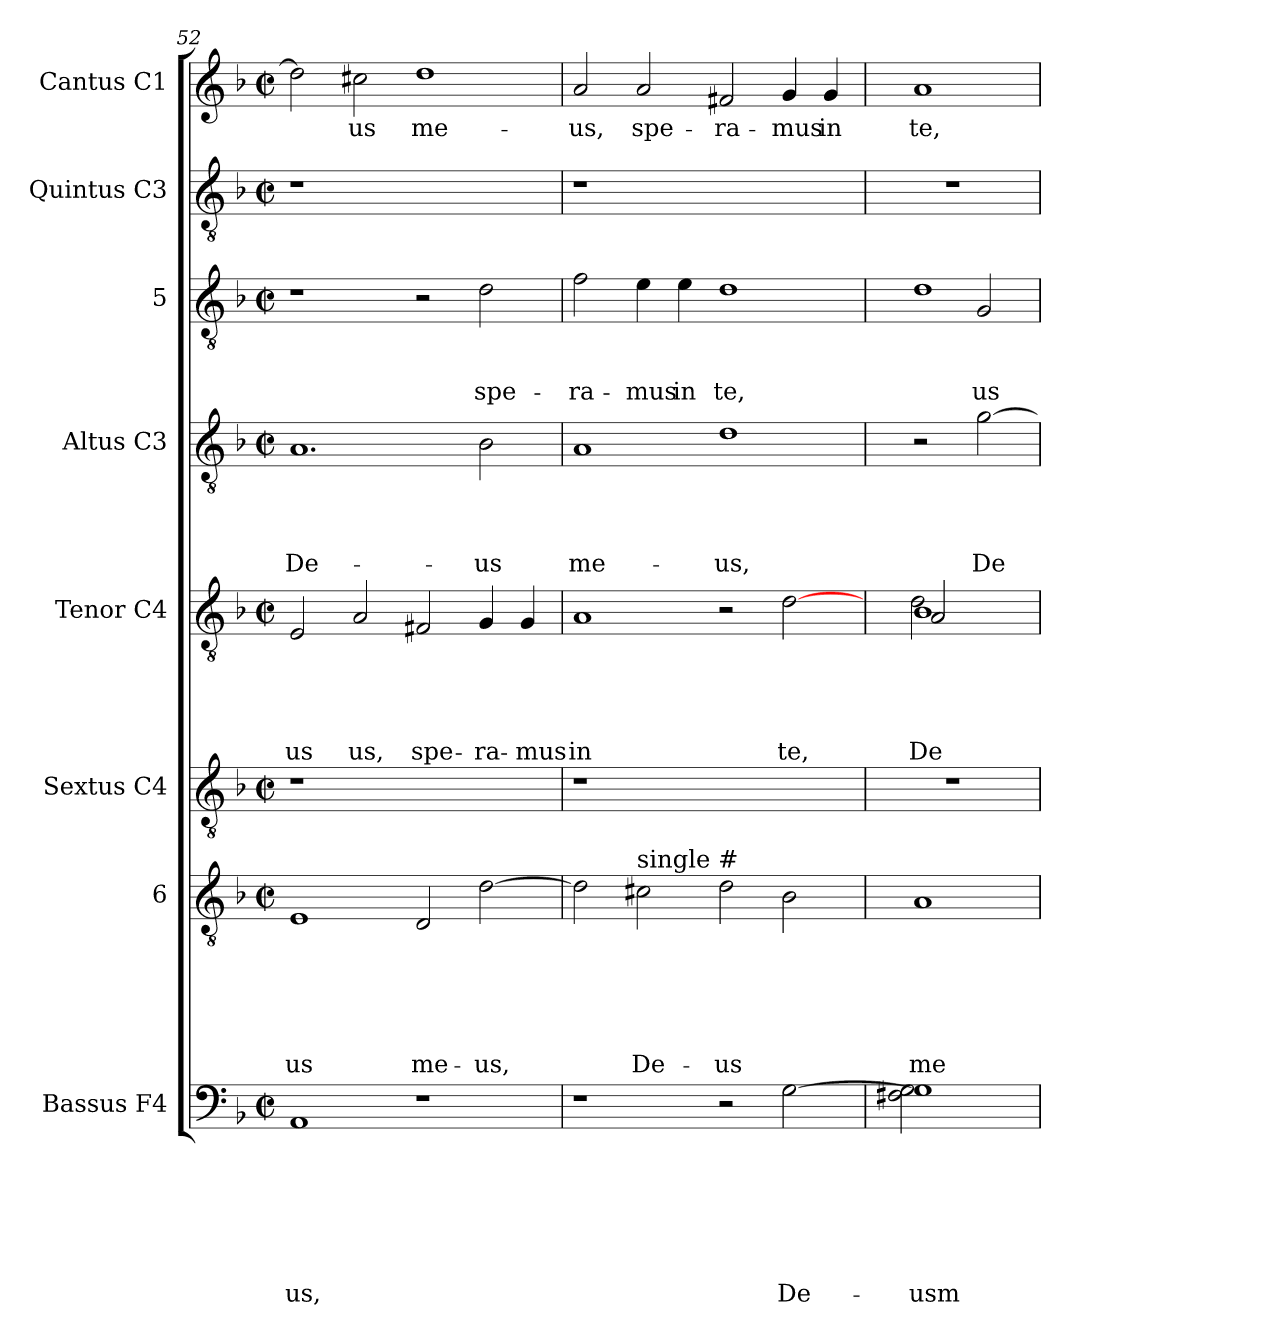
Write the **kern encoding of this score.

**kern	**text	**text	**text	**text	**text	**text	**text	**kern	**text	**text	**text	**text	**text	**text	**kern	**kern	**text	**text	**text	**text	**text	**kern	**text	**text	**text	**text	**kern	**text	**text	**text	**kern	**kern	**text
*part8	*part8	*part8	*part8	*part8	*part8	*part8	*part8	*part7	*part7	*part7	*part7	*part7	*part7	*part7	*part6	*part5	*part5	*part5	*part5	*part5	*part5	*part4	*part4	*part4	*part4	*part4	*part3	*part3	*part3	*part3	*part2	*part1	*part1
*staff8	*staff8	*staff8	*staff8	*staff8	*staff8	*staff8	*staff8	*staff7	*staff7	*staff7	*staff7	*staff7	*staff7	*staff7	*staff6	*staff5	*staff5	*staff5	*staff5	*staff5	*staff5	*staff4	*staff4	*staff4	*staff4	*staff4	*staff3	*staff3	*staff3	*staff3	*staff2	*staff1	*staff1
*I"Bassus F4	*	*	*	*	*	*	*	*I"6	*	*	*	*	*	*	*I"Sextus C4	*I"Tenor C4	*	*	*	*	*	*I"Altus C3	*	*	*	*	*I"5	*	*	*	*I"Quintus C3	*I"Cantus C1	*
*I'B	*	*	*	*	*	*	*	*	*	*	*	*	*	*	*	*I'T	*	*	*	*	*	*I'A	*	*	*	*	*	*	*	*	*	*I'C	*
*clefF4	*	*	*	*	*	*	*	*clefGv2	*	*	*	*	*	*	*clefGv2	*clefGv2	*	*	*	*	*	*clefGv2	*	*	*	*	*clefGv2	*	*	*	*clefGv2	*clefG2	*
*k[b-]	*	*	*	*	*	*	*	*k[b-]	*	*	*	*	*	*	*k[b-]	*k[b-]	*	*	*	*	*	*k[b-]	*	*	*	*	*k[b-]	*	*	*	*k[b-]	*k[b-]	*
*F:	*	*	*	*	*	*	*	*F:	*	*	*	*	*	*	*F:	*F:	*	*	*	*	*	*F:	*	*	*	*	*F:	*	*	*	*F:	*F:	*
*M2/2	*	*	*	*	*	*	*	*M2/2	*	*	*	*	*	*	*M2/2	*M2/2	*	*	*	*	*	*M2/2	*	*	*	*	*M2/2	*	*	*	*M2/2	*M2/2	*
*met(c|)	*	*	*	*	*	*	*	*met(c|)	*	*	*	*	*	*	*met(c|)	*met(c|)	*	*	*	*	*	*met(c|)	*	*	*	*	*met(c|)	*	*	*	*met(c|)	*met(c|)	*
=52	=52	=52	=52	=52	=52	=52	=52	=52	=52	=52	=52	=52	=52	=52	=52	=52	=52	=52	=52	=52	=52	=52	=52	=52	=52	=52	=52	=52	=52	=52	=52	=52	=52
!	!	!	!	!	!	!	!LO:LY:b	!	!	!	!	!	!	!LO:LY:b	!	!	!	!	!	!	!LO:LY:b	!	!	!	!	!LO:LY:b	!	!	!	!	!	!	!
1AA	.	.	.	.	.	.	us,	1E	.	.	.	.	.	us	1r	2E/	.	.	.	.	-us	1.A	.	.	.	De-	1r	.	.	.	1r	2dd\]	.
!	!	!	!	!	!	!	!	!	!	!	!	!	!	!	!	!	!	!	!	!	!LO:LY:b	!	!	!	!	!	!	!	!	!	!	!	!LO:LY:b
.	.	.	.	.	.	.	.	.	.	.	.	.	.	.	.	2A/	.	.	.	.	us,	.	.	.	.	.	.	.	.	.	.	2cc#X\	-us
!	!	!	!	!	!	!	!	!	!	!	!	!	!	!LO:LY:b	!	!	!	!	!	!	!LO:LY:b	!	!	!	!	!	!	!	!	!	!	!	!LO:LY:b
1r	.	.	.	.	.	.	.	2D/	.	.	.	.	.	me-	1ryy	2F#X/	.	.	.	.	spe-	.	.	.	.	.	2r	.	.	.	1ryy	1dd	me-
!	!	!	!	!	!	!	!	!	!	!	!	!	!	!LO:LY:b	!	!	!	!	!	!	!LO:LY:b	!	!	!	!	!LO:LY:b	!	!	!	!LO:LY:b	!	!	!
.	.	.	.	.	.	.	.	[>2d\	.	.	.	.	.	-us,	.	4G/	.	.	.	.	-ra-	2B-\	.	.	.	-us	2d\	.	.	spe-	.	.	.
!	!	!	!	!	!	!	!	!	!	!	!	!	!	!	!	!	!	!	!	!	!LO:LY:b	!	!	!	!	!	!	!	!	!	!	!	!
.	.	.	.	.	.	.	.	.	.	.	.	.	.	.	.	4G/	.	.	.	.	-mus	.	.	.	.	.	.	.	.	.	.	.	.
=53	=53	=53	=53	=53	=53	=53	=53	=53	=53	=53	=53	=53	=53	=53	=53	=53	=53	=53	=53	=53	=53	=53	=53	=53	=53	=53	=53	=53	=53	=53	=53	=53	=53
!	!	!	!	!	!	!	!	!	!	!	!	!	!	!	!	!	!	!	!	!	!LO:LY:b	!	!	!	!	!LO:LY:b	!	!	!	!LO:LY:b	!	!	!LO:LY:b
1r	.	.	.	.	.	.	.	2d\]	.	.	.	.	.	.	1r	1A	.	.	.	.	in	1A	.	.	.	me-	2f\	.	.	-ra-	1r	2a/	-us,
!	!	!	!	!	!	!	!	!LO:TX:a:t=single #	!	!	!	!	!	!	!	!	!	!	!	!	!	!	!	!	!	!	!	!	!	!	!	!	!
!	!	!	!	!	!	!	!	!	!	!	!	!	!	!LO:LY:b	!	!	!	!	!	!	!	!	!	!	!	!	!	!	!	!LO:LY:b	!	!	!LO:LY:b
.	.	.	.	.	.	.	.	2c#\	.	.	.	.	.	De-	.	.	.	.	.	.	.	.	.	.	.	.	4e\	.	.	-mus	.	2a/	spe-
!	!	!	!	!	!	!	!	!	!	!	!	!	!	!	!	!	!	!	!	!	!	!	!	!	!	!	!	!	!	!LO:LY:b	!	!	!
.	.	.	.	.	.	.	.	.	.	.	.	.	.	.	.	.	.	.	.	.	.	.	.	.	.	.	4e\	.	.	in	.	.	.
!	!	!	!	!	!	!	!	!	!	!	!	!	!	!LO:LY:b	!	!	!	!	!	!	!	!	!	!	!	!LO:LY:b	!	!	!	!LO:LY:b	!	!	!LO:LY:b
2r	.	.	.	.	.	.	.	2d\	.	.	.	.	.	-us	1ryy	2r	.	.	.	.	.	1d	.	.	.	-us,	1d	.	.	te,	1ryy	2f#X/	-ra-
!	!	!	!	!	!	!	!LO:LY:b	!	!	!	!	!	!	!	!	!	!	!	!	!	!LO:LY:b	!	!	!	!	!	!	!	!	!	!	!	!LO:LY:b
[>2G\	.	.	.	.	.	.	De-	2B-\	.	.	.	.	.	.	.	[>2d\	.	.	.	.	te,	.	.	.	.	.	.	.	.	.	.	4g/	-mus
!	!	!	!	!	!	!	!	!	!	!	!	!	!	!	!	!	!	!	!	!	!	!	!	!	!	!	!	!	!	!	!	!	!LO:LY:b
.	.	.	.	.	.	.	.	.	.	.	.	.	.	.	.	.	.	.	.	.	.	.	.	.	.	.	.	.	.	.	.	4g/	in
=54	=54	=54	=54	=54	=54	=54	=54	=54	=54	=54	=54	=54	=54	=54	=54	=54	=54	=54	=54	=54	=54	=54	=54	=54	=54	=54	=54	=54	=54	=54	=54	=54	=54
*^	*	*	*	*	*	*	*	*	*	*	*	*	*	*	*	*	*	*	*	*	*	*	*	*	*	*	*	*	*	*	*	*	*
!	!	!	!	!	!	!	!	!LO:LY:b	!	!	!	!	!	!	!LO:LY:b	!	!	!	!	!	!	!LO:LY:b	!	!	!	!	!	!	!	!	!	!	!	!LO:LY:b
*	*	*	*	*	*	*	*	*	*	*	*	*	*	*	*	*	*^	*	*	*	*	*	*	*	*	*	*	*^	*	*	*	*	*	*
*	*	*	*	*	*	*	*	*	*	*	*	*	*	*	*	*	*	*^	*	*	*	*	*	*	*	*	*	*	*	*	*	*	*	*	*	*
1G]	2F#X\ 2G\	.	.	.	.	.	.	-usm	1A	.	.	.	.	.	me-	1r	1B-	2d\	2A/	.	.	.	.	De-	2r	.	.	.	.	1d	2ryy	.	.	.	1r	1a	te,
!	!	!	!	!	!	!	!	!	!	!	!	!	!	!	!	!	!	!	!	!	!	!	!	!	!	!	!	!	!LO:LY:b	!	!	!	!	!LO:LY:b	!	!	!
.	2ryy	.	.	.	.	.	.	.	.	.	.	.	.	.	.	.	.	2ryy	2ryy	.	.	.	.	.	[<2g\	.	.	.	De-	.	2G/	.	.	us	.	.	.
*v	*v	*	*	*	*	*	*	*	*	*	*	*	*	*	*	*	*v	*v	*v	*	*	*	*	*	*	*	*	*	*	*v	*v	*	*	*	*	*	*
=	=	=	=	=	=	=	=	=	=	=	=	=	=	=	=	=	=	=	=	=	=	=	=	=	=	=	=	=	=	=	=	=	=
*-	*-	*-	*-	*-	*-	*-	*-	*-	*-	*-	*-	*-	*-	*-	*-	*-	*-	*-	*-	*-	*-	*-	*-	*-	*-	*-	*-	*-	*-	*-	*-	*-	*-
